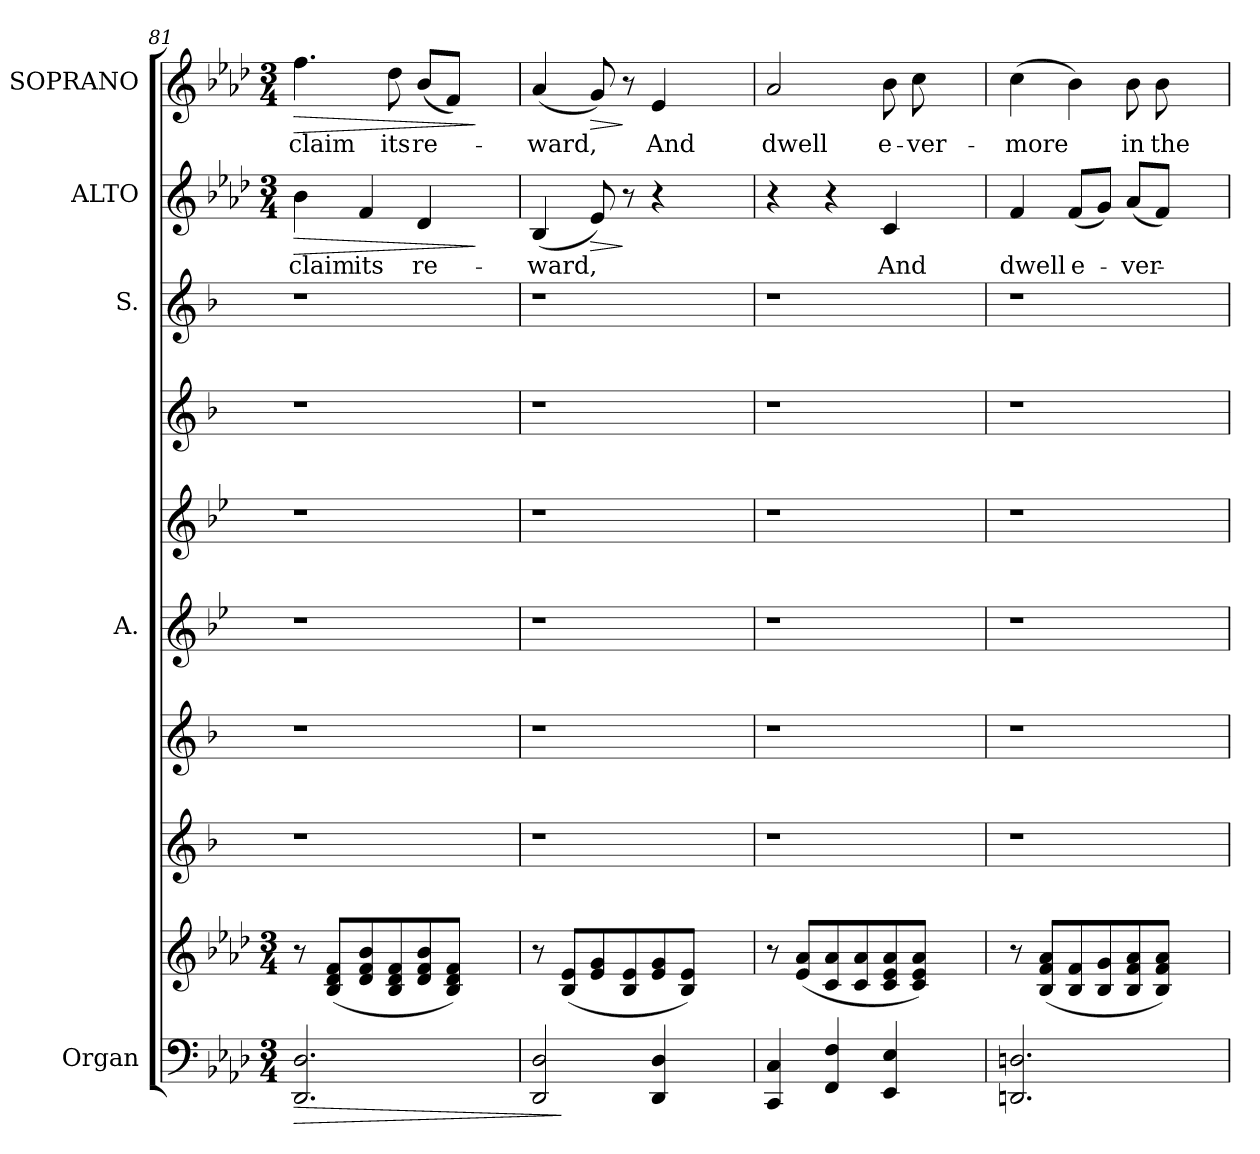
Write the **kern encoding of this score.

**kern	**kern	**dynam	**kern	**kern	**kern	**kern	**kern	**kern	**kern	**text	**dynam	**kern	**text	**dynam
*part9	*part9	*part9	*part8	*part7	*part6	*part5	*part4	*part3	*part2	*part2	*part2	*part1	*part1	*part1
*staff10	*staff9	*staff9/10	*staff8	*staff7	*staff6	*staff5	*staff4	*staff3	*staff2	*staff2	*staff2	*staff1	*staff1	*staff1
*I"Organ	*	*	*	*	*I"A.	*	*	*I"S.	*I"ALTO	*	*	*I"SOPRANO	*	*
*	*	*	*	*	*	*	*	*	*I'A.	*	*	*I'S.	*	*
*clefF4	*clefG2	*	*clefG2	*clefG2	*clefG2	*clefG2	*clefG2	*clefG2	*clefG2	*	*	*clefG2	*	*
*	*	*	*ITrd-2c-3	*ITrd-2c-3	*ITrd1c2	*ITrd1c2	*ITrd-2c-3	*ITrd-3c-5	*	*	*	*	*	*
*k[b-e-a-d-]	*k[b-e-a-d-]	*	*k[b-e-a-d-]	*k[b-e-a-d-]	*k[b-e-a-d-]	*k[b-e-a-d-]	*k[b-e-a-d-]	*k[b-e-]	*k[b-e-a-d-]	*	*	*k[b-e-a-d-]	*	*
*A-:	*A-:	*	*A-:	*A-:	*A-:	*A-:	*A-:	*B-:	*A-:	*	*	*A-:	*	*
*M3/4	*M3/4	*	*	*	*	*	*	*	*M3/4	*	*	*M3/4	*	*
=81	=81	=81	=81	=81	=81	=81	=81	=81	=81	=81	=81	=81	=81	=81
!	!	!LO:HP:b=2	!	!	!	!	!	!	!	!LO:LY:b	!LO:HP:b	!	!LO:LY:b	!LO:HP:b
2.DD-/ 2.D-/	8r	>	1r	1r	1r	1r	1r	1r	4b-\	claim	>	4.ff\	claim	>
.	(<8B-/ 8d-/ 8f/L	.	.	.	.	.	.	.	.	.	.	.	.	.
!	!	!	!	!	!	!	!	!	!	!LO:LY:b	!	!	!	!
.	8d-/ 8f/ 8b-/	.	.	.	.	.	.	.	4f/	its	.	.	.	.
!	!	!	!	!	!	!	!	!	!	!	!	!	!LO:LY:b	!
.	8B-/ 8d-/ 8f/	.	.	.	.	.	.	.	.	.	.	8dd-\	its	.
!	!	!	!	!	!	!	!	!	!	!LO:LY:b	!	!	!LO:LY:b	!
.	8d-/ 8f/ 8b-/	.	.	.	.	.	.	.	4d-/	re-	.	(<8b-/L	re-	.
.	8B-/ 8d-/ 8f/J)	.	.	.	.	.	.	.	.	.	.	8f/J)	.	.
4ryy	4ryy	.	.	.	.	.	.	.	4ryy	.	]	4ryy	.	]
!!LO:LB:g=z
=82	=82	=82	=82	=82	=82	=82	=82	=82	=82	=82	=82	=82	=82	=82
!	!	!	!	!	!	!	!	!	!	!LO:LY:b	!	!	!LO:LY:b	!
2DD-/ 2D-/	8r	.	1r	1r	1r	1r	1r	1r	(<4B-/	-ward,	.	(<4a-/	-ward,	.
.	(<8B-/ 8e-/L	]	.	.	.	.	.	.	.	.	.	.	.	.
!	!	!	!	!	!	!	!	!	!	!	!LO:HP:b	!	!	!LO:HP:b
.	8e-/ 8g/	.	.	.	.	.	.	.	8e-/)	.	>	8g/)	.	>
.	8B-/ 8e-/	.	.	.	.	.	.	.	8r	.	]	8r	.	]
!	!	!	!	!	!	!	!	!	!	!	!	!	!LO:LY:b	!
4DD-/ 4D-/	8e-/ 8g/	.	.	.	.	.	.	.	4r	.	.	4e-/	And	.
.	8B-/ 8e-/J)	.	.	.	.	.	.	.	.	.	.	.	.	.
4ryy	4ryy	.	.	.	.	.	.	.	4ryy	.	.	4ryy	.	.
=83	=83	=83	=83	=83	=83	=83	=83	=83	=83	=83	=83	=83	=83	=83
!	!	!	!	!	!	!	!	!	!	!	!	!	!LO:LY:b	!
4CC/ 4C/	8r	.	1r	1r	1r	1r	1r	1r	4r	.	.	2a-/	dwell	.
.	(<8e-/ 8a-/L	.	.	.	.	.	.	.	.	.	.	.	.	.
4FF/ 4F/	8c/ 8a-/	.	.	.	.	.	.	.	4r	.	.	.	.	.
.	8c/ 8a-/	.	.	.	.	.	.	.	.	.	.	.	.	.
!	!	!	!	!	!	!	!	!	!	!LO:LY:b	!	!	!LO:LY:b	!
4EE-/ 4E-/	8c/ 8e-/ 8a-/	.	.	.	.	.	.	.	4c/	And	.	8b-\	e-	.
!	!	!	!	!	!	!	!	!	!	!	!	!	!LO:LY:b	!
.	8c/ 8e-/ 8a-/J)	.	.	.	.	.	.	.	.	.	.	8cc\	-ver-	.
4ryy	4ryy	.	.	.	.	.	.	.	4ryy	.	.	4ryy	.	.
=84	=84	=84	=84	=84	=84	=84	=84	=84	=84	=84	=84	=84	=84	=84
!	!	!	!	!	!	!	!	!	!	!LO:LY:b	!	!	!LO:LY:b	!
2.DDn/ 2.Dn/	8r	.	1r	1r	1r	1r	1r	1r	4f/	dwell	.	(>4cc\	-more	.
.	(<8B-/ 8f/ 8a-/L	.	.	.	.	.	.	.	.	.	.	.	.	.
!	!	!	!	!	!	!	!	!	!	!LO:LY:b	!	!	!	!
.	8B-/ 8f/	.	.	.	.	.	.	.	(<8f/L	e-	.	4b-\)	.	.
.	8B-/ 8g/	.	.	.	.	.	.	.	8g/J)	.	.	.	.	.
!	!	!	!	!	!	!	!	!	!	!LO:LY:b	!	!	!LO:LY:b	!
.	8B-/ 8f/ 8a-/	.	.	.	.	.	.	.	(<8a-/L	-ver-	.	8b-\	in	.
!	!	!	!	!	!	!	!	!	!	!	!	!	!LO:LY:b	!
.	8B-/ 8f/ 8a-/J)	.	.	.	.	.	.	.	8f/J)	.	.	8b-\	the	.
4ryy	4ryy	.	.	.	.	.	.	.	4ryy	.	.	4ryy	.	.
=	=	=	=	=	=	=	=	=	=	=	=	=	=	=
*-	*-	*-	*-	*-	*-	*-	*-	*-	*-	*-	*-	*-	*-	*-
